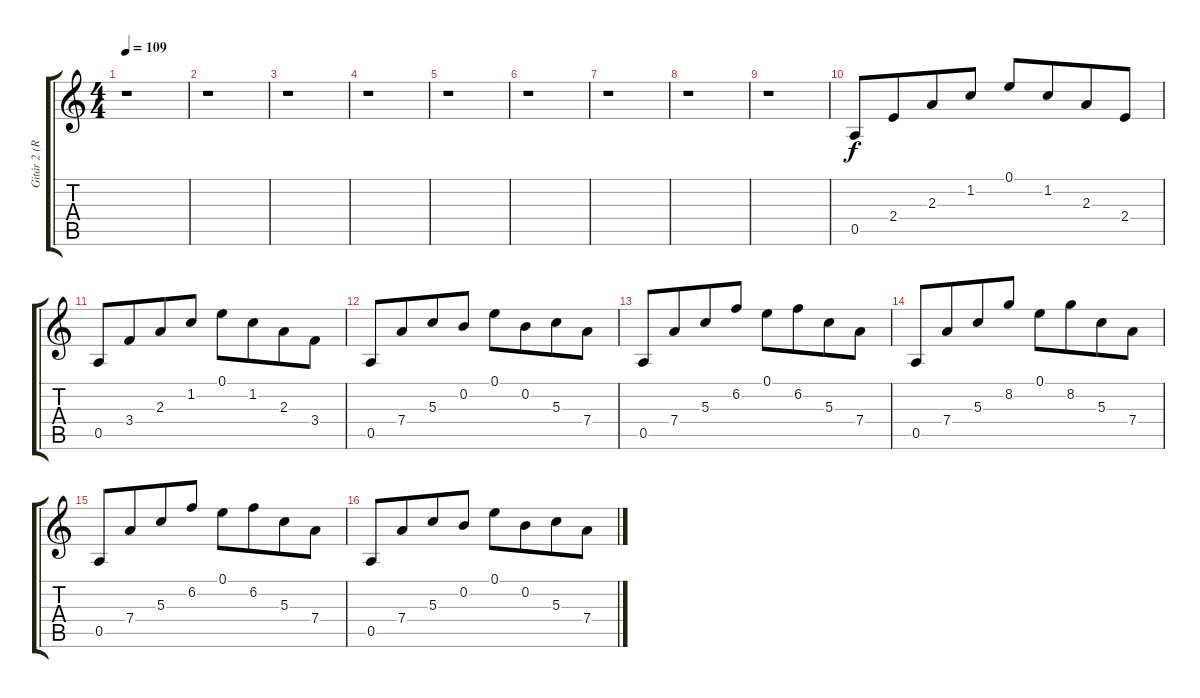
\track ("Gitár 2 (Ritchie Blackmore)" "Gitár 2 (R") {instrument electricguitarclean}
\staff {score tabs}
\tuning (E4 B3 G3 D3 A2 E2) {hide}
\ts (4 4)
\tempo 109
\clef g2
\ks c
r.1{dy f instrument electricguitarclean} |
r.1 |
r.1 |
r.1 |
r.1 |
r.1 |
r.1 |
r.1 |
r.1 |
0.5.8 2.4.8{beam merge} 2.3.8 1.2.8 0.1.8 1.2.8{beam merge} 2.3.8 2.4.8 |
0.5.8 3.4.8{beam merge} 2.3.8 1.2.8 0.1.8 1.2.8{beam merge} 2.3.8 3.4.8 |
0.5.8 7.4.8{beam merge} 5.3.8 0.2.8 0.1.8 0.2.8{beam merge} 5.3.8 7.4.8 |
0.5.8 7.4.8{beam merge} 5.3.8 6.2.8 0.1.8 6.2.8{beam merge} 5.3.8 7.4.8 |
0.5.8 7.4.8{beam merge} 5.3.8 8.2.8 0.1.8 8.2.8{beam merge} 5.3.8 7.4.8 |
0.5.8 7.4.8{beam merge} 5.3.8 6.2.8 0.1.8 6.2.8{beam merge} 5.3.8 7.4.8 |
0.5.8 7.4.8{beam merge} 5.3.8 0.2.8 0.1.8 0.2.8{beam merge} 5.3.8 7.4.8
